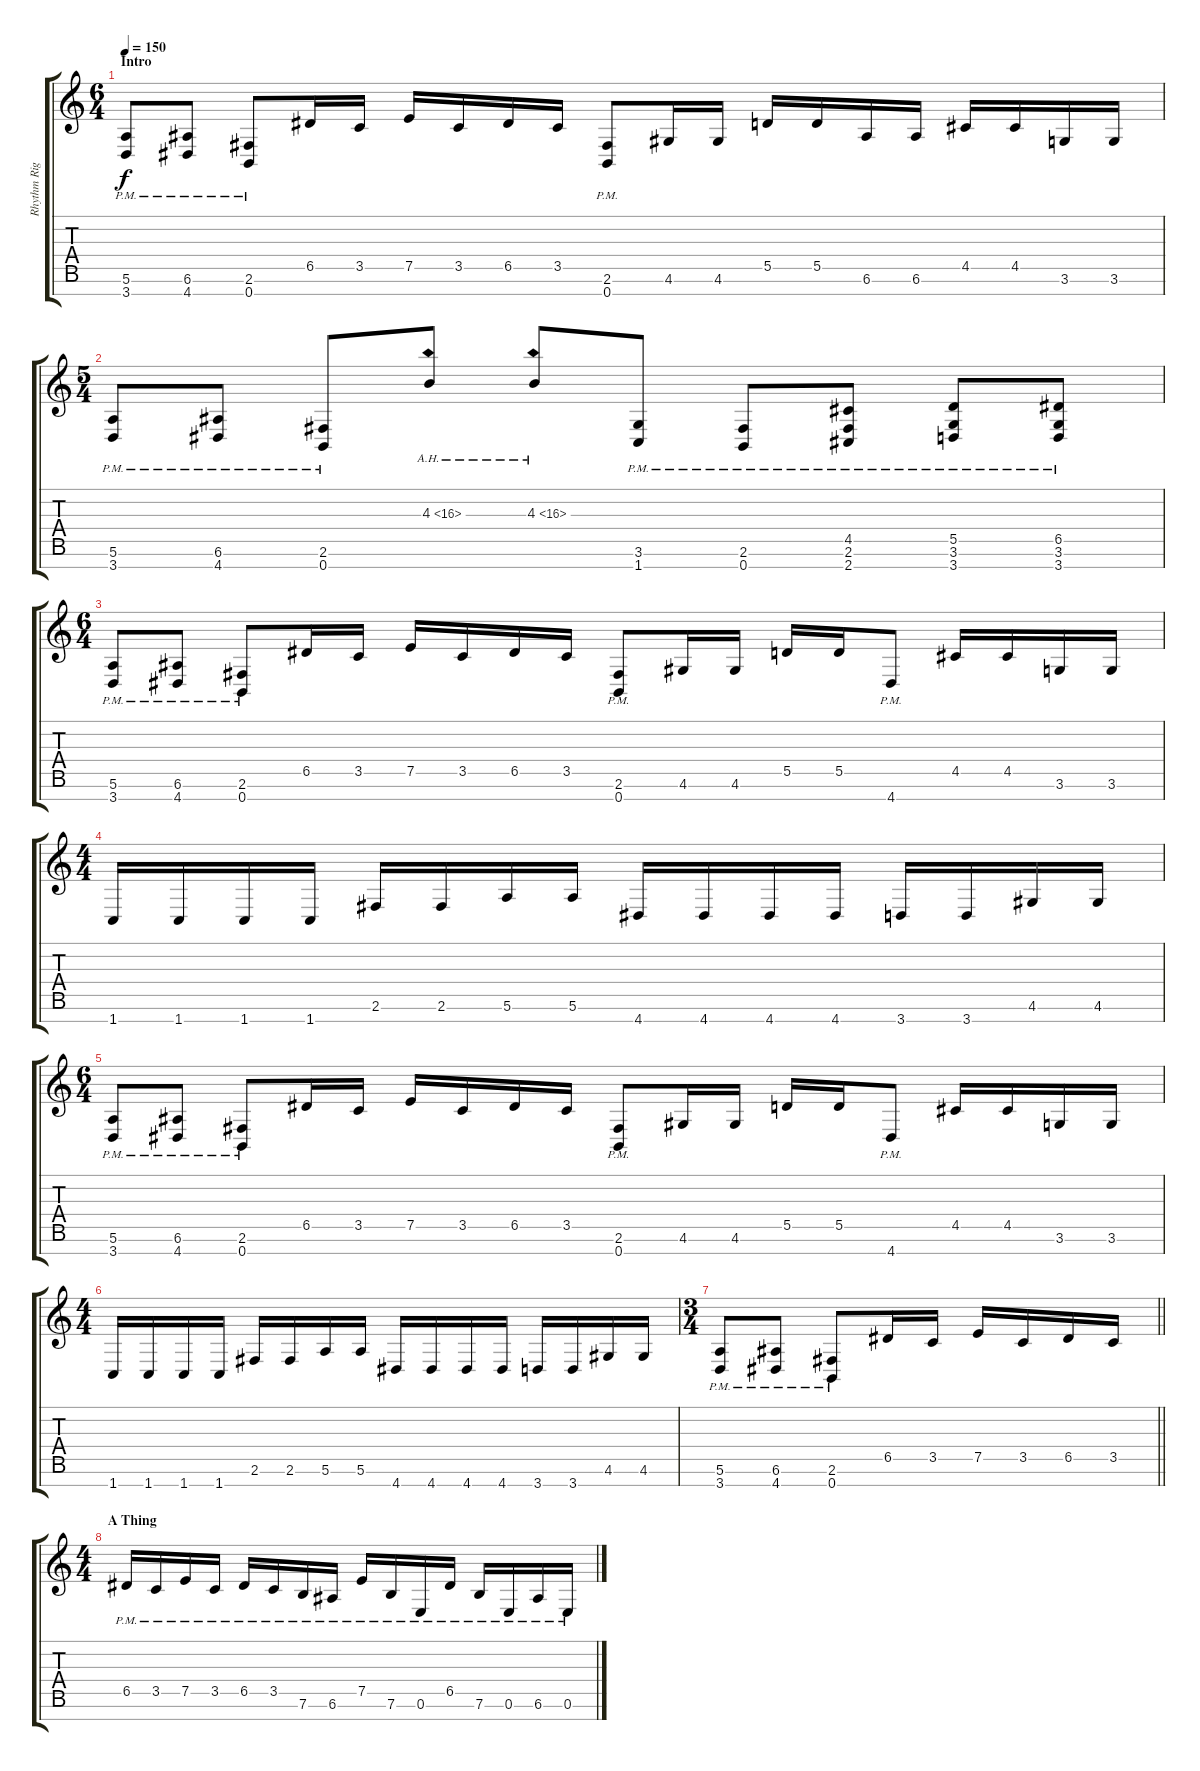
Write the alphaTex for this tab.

\track ("Rhythm Right" "Rhythm Rig") {instrument overdrivenguitar}
\staff {score tabs}
\tuning (E4 B3 G3 D3 A2 E2 B1) {hide}
\ts (6 4)
\section ("" "Intro")
\tempo 150
\clef g2
\ks c
(5.6{pm} 3.7{pm}).8{dy f instrument overdrivenguitar} (6.6{pm} 4.7{pm}).8 (2.6{pm} 0.7{pm}).8 6.5.16 3.5.16 7.5.16 3.5.16 6.5.16 3.5.16 (2.6{pm} 0.7{pm}).8 4.6.16 4.6.16 5.5.16 5.5.16 6.6.16 6.6.16 4.5.16 4.5.16 3.6.16 3.6.16 |
\ts (5 4)
(5.6{pm} 3.7{pm}).8 (6.6{pm} 4.7{pm}).8 (2.6{pm} 0.7{pm}).8 4.3{ah 12}.8 4.3{ah 12}.8 (3.6{pm} 1.7{pm}).8 (2.6{pm} 0.7{pm}).8 (4.5{pm} 2.6{pm} 2.7{pm}).8 (5.5{pm} 3.6{pm} 3.7{pm}).8 (6.5{pm} 3.6{pm} 3.7{pm}).8 |
\ts (6 4)
(5.6{pm} 3.7{pm}).8 (6.6{pm} 4.7{pm}).8 (2.6{pm} 0.7{pm}).8 6.5.16 3.5.16 7.5.16 3.5.16 6.5.16 3.5.16 (2.6{pm} 0.7{pm}).8 4.6.16 4.6.16 5.5.16 5.5.16 4.7{pm}.8 4.5.16 4.5.16 3.6.16 3.6.16 |
\ts (4 4)
1.7.16 1.7.16 1.7.16 1.7.16 2.6.16 2.6.16 5.6.16 5.6.16 4.7.16 4.7.16 4.7.16 4.7.16 3.7.16 3.7.16 4.6.16 4.6.16 |
\ts (6 4)
(5.6{pm} 3.7{pm}).8 (6.6{pm} 4.7{pm}).8 (2.6{pm} 0.7{pm}).8 6.5.16 3.5.16 7.5.16 3.5.16 6.5.16 3.5.16 (2.6{pm} 0.7{pm}).8 4.6.16 4.6.16 5.5.16 5.5.16 4.7{pm}.8 4.5.16 4.5.16 3.6.16 3.6.16 |
\ts (4 4)
1.7.16 1.7.16 1.7.16 1.7.16 2.6.16 2.6.16 5.6.16 5.6.16 4.7.16 4.7.16 4.7.16 4.7.16 3.7.16 3.7.16 4.6.16 4.6.16 |
\ts (3 4)
\barLineRight lightlight
(5.6{pm} 3.7{pm}).8 (6.6{pm} 4.7{pm}).8 (2.6{pm} 0.7{pm}).8 6.5.16 3.5.16 7.5.16 3.5.16 6.5.16 3.5.16 |
\ts (4 4)
\section ("" "A Thing")
6.5{pm}.16 3.5{pm}.16 7.5{pm}.16 3.5{pm}.16 6.5{pm}.16 3.5{pm}.16 7.6{pm}.16 6.6{pm}.16 7.5{pm}.16 7.6{pm}.16 0.6{pm}.16 6.5{pm}.16 7.6{pm}.16 0.6{pm}.16 6.6{pm}.16 0.6{pm}.16
